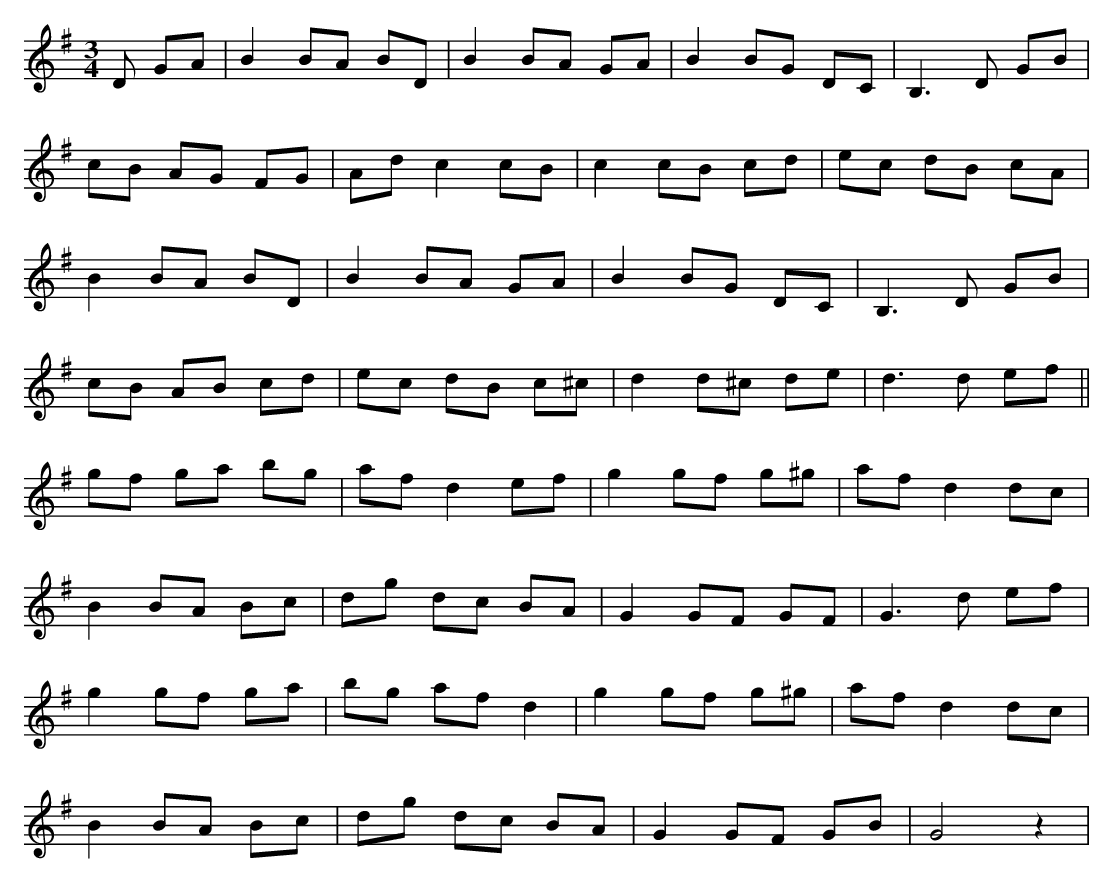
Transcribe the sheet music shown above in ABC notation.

X:1
M:3/4
K:G
D GA|B2 BA BD|B2 BA GA|B2 BG DC|B,3D GB|
cB AG FG|Ad c2 cB|c2 cB cd|ec dB cA|
B2 BA BD|B2 BA GA|B2 BG DC|B,3D GB|
cB AB cd|ec dB c^c|d2 d^c de|d3d ef||
gf ga bg|af d2 ef|g2 gf g^g|af d2 dc|
B2 BA Bc|dg dc BA|G2 GF GF|G3d ef|
g2 gf ga|bg af d2|g2 gf g^g|af d2 dc|
B2 BA Bc|dg dc BA|G2 GF GB|G4 z2|
